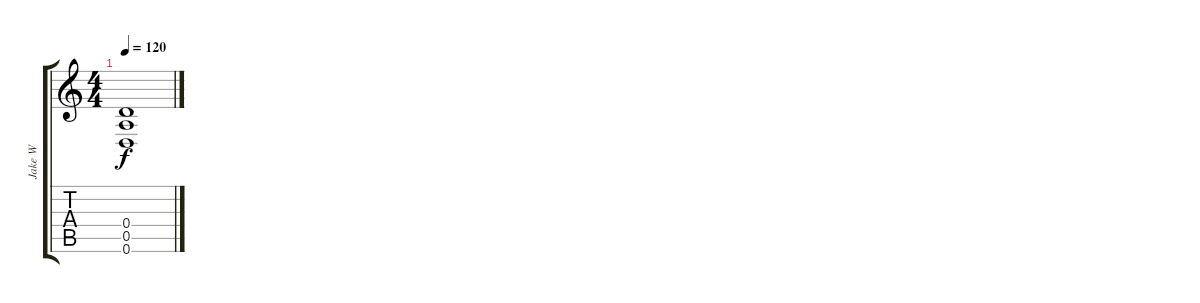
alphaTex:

\track ("Jake W" "Jake W") {instrument distortionguitar}
\staff {score tabs}
\tuning (E4 B3 G3 D3 A2 D2) {hide}
\ts (4 4)
\tempo 120
\clef g2
\ks c
(0.4{t} 0.5{t} 0.6{t}).1{dy f}
